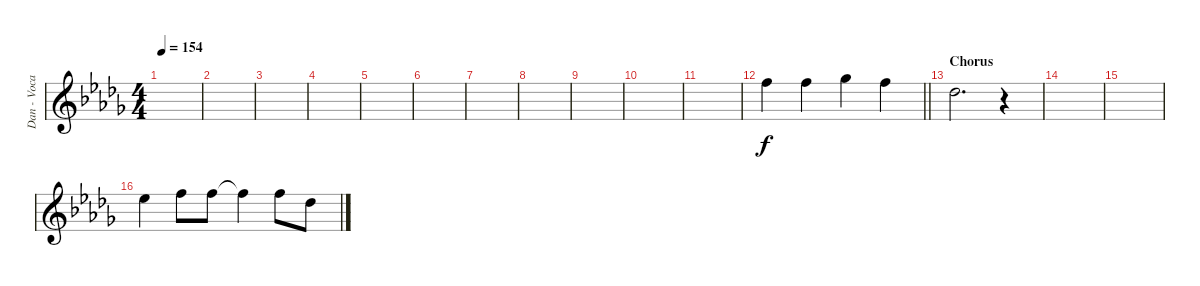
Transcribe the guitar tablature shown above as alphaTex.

\track ("Dan - Vocals" "Dan - Voca") {instrument overdrivenguitar}
\staff {score}
\tuning (E4 B3 G3 D3 A2 E2) {hide}
\ts (4 4)
\tempo 154
\clef g2
\ks db
|
|
|
|
|
|
|
|
|
|
|
\barLineRight lightlight
1.1.4 1.1.4 2.1.4 1.1.4 |
\section ("" "Chorus")
2.2.2{d} r.4 |
|
|
4.2.4 1.1.8 1.1.8 1.1{t}.4 1.1.8 2.2.8
